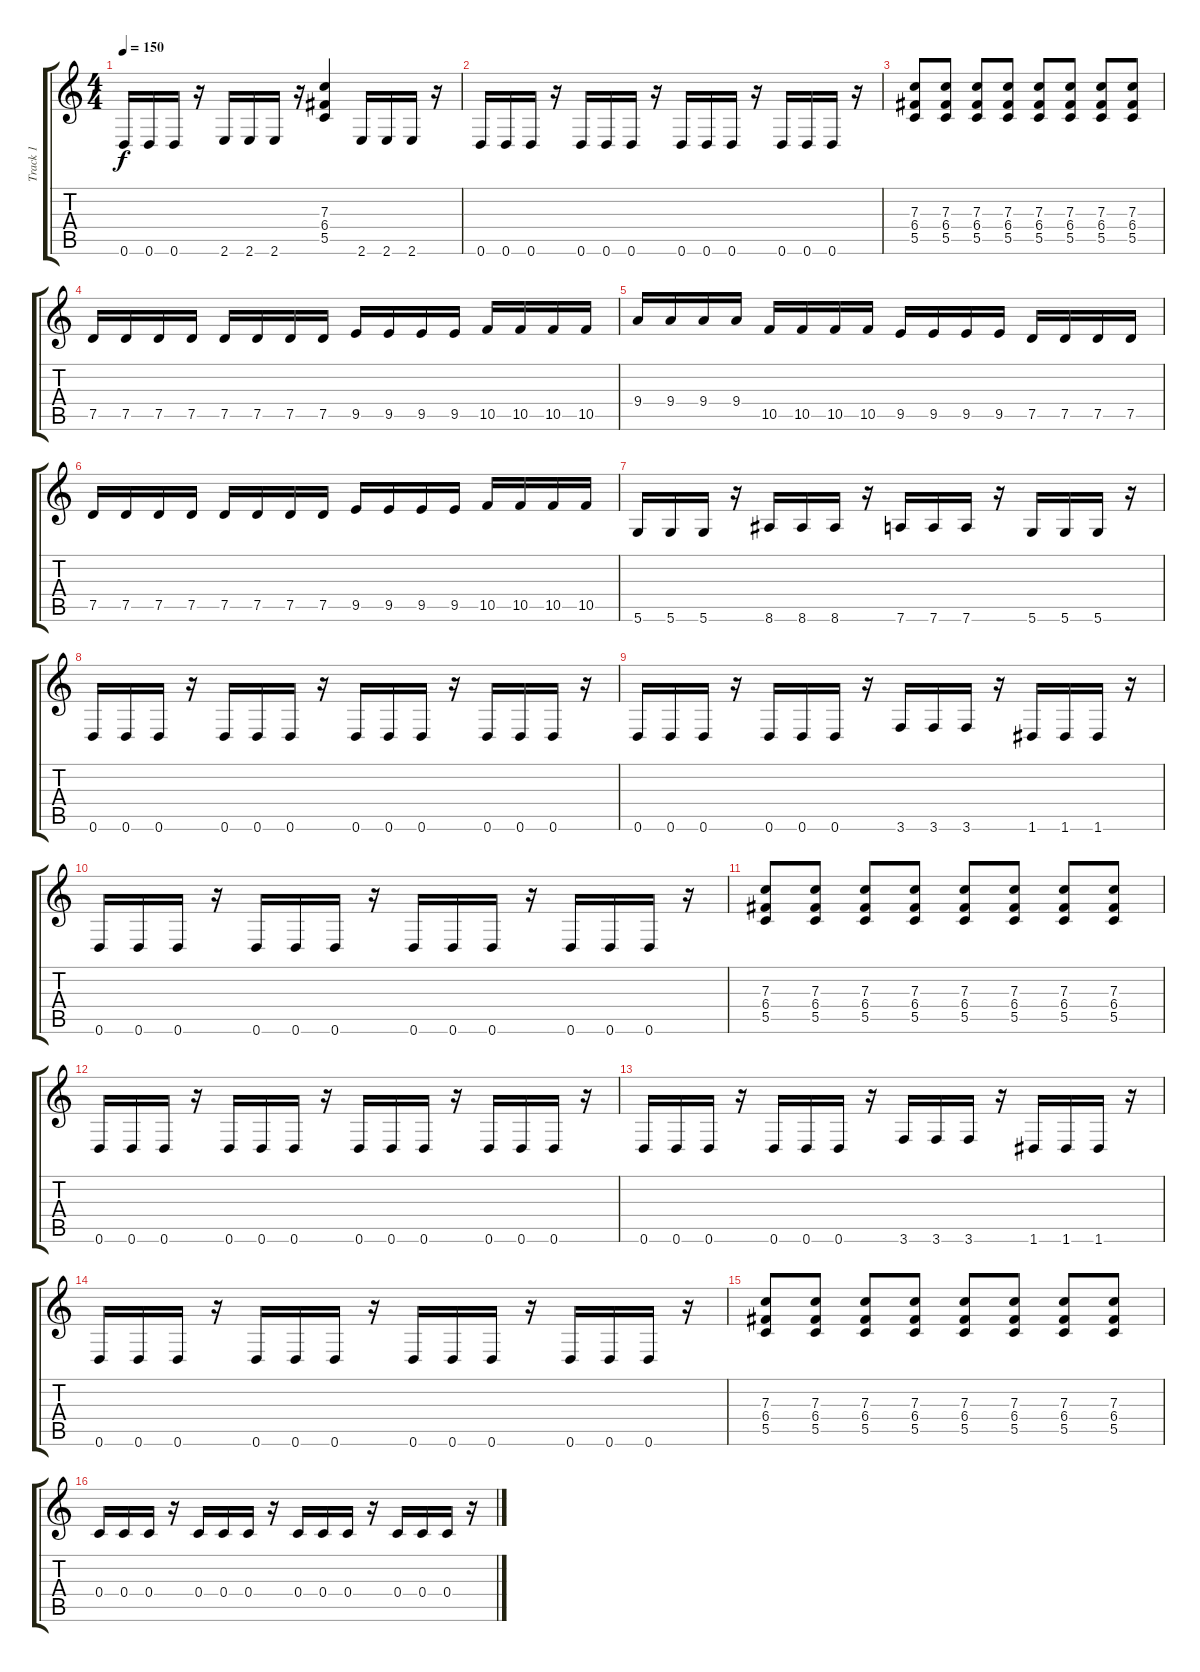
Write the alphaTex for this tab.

\track ("Track 1" "Track 1") {instrument distortionguitar}
\staff {score tabs}
\tuning (D4 A3 F3 C3 G2 D2) {hide}
\ts (4 4)
\tempo 150
\clef g2
\ks c
0.6.16{dy f} 0.6.16 0.6.16 r.16 2.6.16 2.6.16 2.6.16 r.16 (7.3 6.4 5.5).4 2.6.16 2.6.16 2.6.16 r.16 |
0.6.16 0.6.16 0.6.16 r.16 0.6.16 0.6.16 0.6.16 r.16 0.6.16 0.6.16 0.6.16 r.16 0.6.16 0.6.16 0.6.16 r.16 |
(7.3 6.4 5.5).8 (7.3 6.4 5.5).8 (7.3 6.4 5.5).8 (7.3 6.4 5.5).8 (7.3 6.4 5.5).8 (7.3 6.4 5.5).8 (7.3 6.4 5.5).8 (7.3 6.4 5.5).8 |
7.5.16 7.5.16 7.5.16 7.5.16 7.5.16 7.5.16 7.5.16 7.5.16 9.5.16 9.5.16 9.5.16 9.5.16 10.5.16 10.5.16 10.5.16 10.5.16 |
9.4.16 9.4.16 9.4.16 9.4.16 10.5.16 10.5.16 10.5.16 10.5.16 9.5.16 9.5.16 9.5.16 9.5.16 7.5.16 7.5.16 7.5.16 7.5.16 |
7.5.16 7.5.16 7.5.16 7.5.16 7.5.16 7.5.16 7.5.16 7.5.16 9.5.16 9.5.16 9.5.16 9.5.16 10.5.16 10.5.16 10.5.16 10.5.16 |
5.6.16 5.6.16 5.6.16 r.16 8.6.16 8.6.16 8.6.16 r.16 7.6.16 7.6.16 7.6.16 r.16 5.6.16 5.6.16 5.6.16 r.16 |
0.6.16 0.6.16 0.6.16 r.16 0.6.16 0.6.16 0.6.16 r.16 0.6.16 0.6.16 0.6.16 r.16 0.6.16 0.6.16 0.6.16 r.16 |
0.6.16 0.6.16 0.6.16 r.16 0.6.16 0.6.16 0.6.16 r.16 3.6.16 3.6.16 3.6.16 r.16 1.6.16 1.6.16 1.6.16 r.16 |
0.6.16 0.6.16 0.6.16 r.16 0.6.16 0.6.16 0.6.16 r.16 0.6.16 0.6.16 0.6.16 r.16 0.6.16 0.6.16 0.6.16 r.16 |
(7.3 6.4 5.5).8 (7.3 6.4 5.5).8 (7.3 6.4 5.5).8 (7.3 6.4 5.5).8 (7.3 6.4 5.5).8 (7.3 6.4 5.5).8 (7.3 6.4 5.5).8 (7.3 6.4 5.5).8 |
0.6.16 0.6.16 0.6.16 r.16 0.6.16 0.6.16 0.6.16 r.16 0.6.16 0.6.16 0.6.16 r.16 0.6.16 0.6.16 0.6.16 r.16 |
0.6.16 0.6.16 0.6.16 r.16 0.6.16 0.6.16 0.6.16 r.16 3.6.16 3.6.16 3.6.16 r.16 1.6.16 1.6.16 1.6.16 r.16 |
0.6.16 0.6.16 0.6.16 r.16 0.6.16 0.6.16 0.6.16 r.16 0.6.16 0.6.16 0.6.16 r.16 0.6.16 0.6.16 0.6.16 r.16 |
(7.3 6.4 5.5).8 (7.3 6.4 5.5).8 (7.3 6.4 5.5).8 (7.3 6.4 5.5).8 (7.3 6.4 5.5).8 (7.3 6.4 5.5).8 (7.3 6.4 5.5).8 (7.3 6.4 5.5).8 |
0.4.16 0.4.16 0.4.16 r.16 0.4.16 0.4.16 0.4.16 r.16 0.4.16 0.4.16 0.4.16 r.16 0.4.16 0.4.16 0.4.16 r.16
